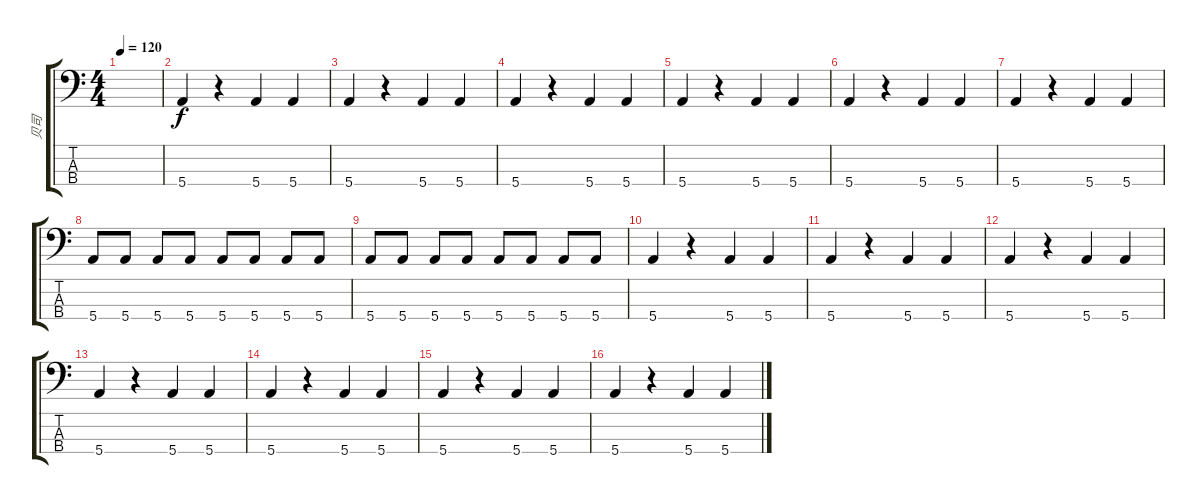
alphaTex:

\track ("贝司" "贝司") {instrument acousticguitarnylon}
\staff {score tabs}
\tuning (G2 D2 A1 E1) {hide}
\ts (4 4)
\tempo 120
\clef f4
\ks c
|
5.4.4 r.4 5.4.4 5.4.4 |
5.4.4 r.4 5.4.4 5.4.4 |
5.4.4 r.4 5.4.4 5.4.4 |
5.4.4 r.4 5.4.4 5.4.4 |
5.4.4 r.4 5.4.4 5.4.4 |
5.4.4 r.4 5.4.4 5.4.4 |
5.4.8 5.4.8 5.4.8 5.4.8 5.4.8 5.4.8 5.4.8 5.4.8 |
5.4.8 5.4.8 5.4.8 5.4.8 5.4.8 5.4.8 5.4.8 5.4.8 |
5.4.4 r.4 5.4.4 5.4.4 |
5.4.4 r.4 5.4.4 5.4.4 |
5.4.4 r.4 5.4.4 5.4.4 |
5.4.4 r.4 5.4.4 5.4.4 |
5.4.4 r.4 5.4.4 5.4.4 |
5.4.4 r.4 5.4.4 5.4.4 |
5.4.4 r.4 5.4.4 5.4.4
